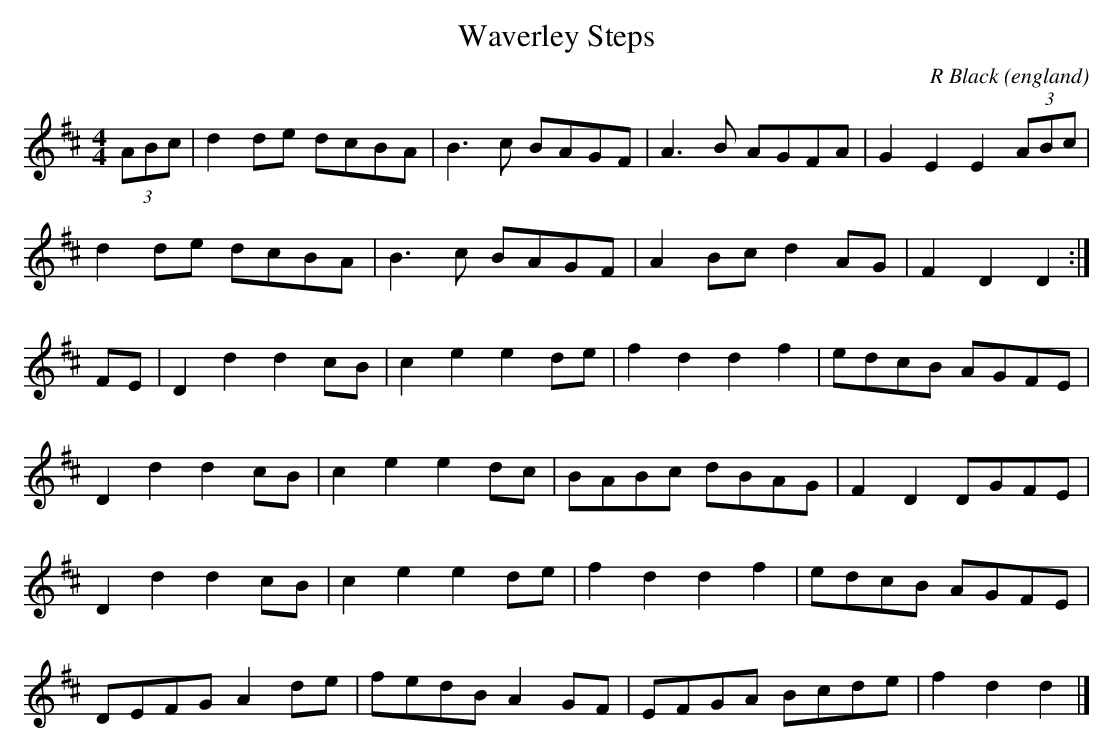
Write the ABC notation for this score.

X:1
T:Waverley Steps
O:england
C:R Black
M:4/4
L:1/8
K:D
(3ABc|d2 de dcBA|B3 c BAGF|A3 B AGFA|G2 E2 E2 (3ABc|
d2 de dcBA|B3 c BAGF|A2 Bc d2 AG|F2 D2 D2:|]
FE|D2 d2 d2 cB|c2 e2 e2 de|f2 d2 d2 f2|edcB AGFE|
D2 d2 d2 cB|c2 e2 e2 dc|BABc dBAG|F2 D2 DGFE|
D2 d2 d2 cB|c2 e2 e2 de|f2 d2 d2 f2|edcB AGFE|
DEFG A2 de|fedB A2 GF|EFGA Bcde|f2 d2 d2|]
